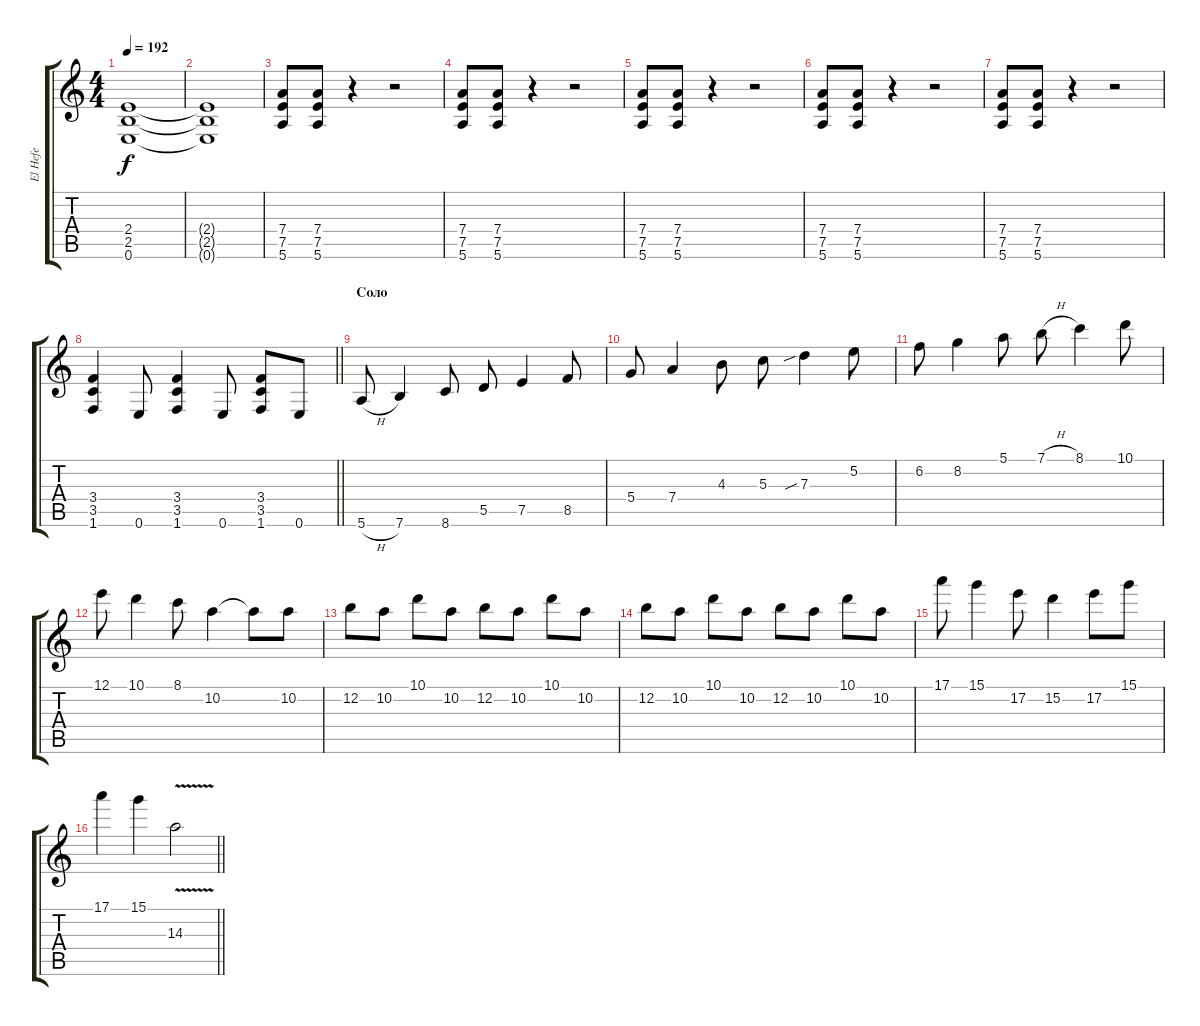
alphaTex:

\track ("El Hefe" "El Hefe") {instrument overdrivenguitar}
\staff {score tabs}
\tuning (E4 B3 G3 D3 A2 E2) {hide}
\ts (4 4)
\tempo 192
\clef g2
\ks c
(2.4 2.5 0.6).1{dy f} |
(2.4{t} 2.5{t} 0.6{t}).1 |
(7.4 7.5 5.6).8 (7.4 7.5 5.6).8 r.4 r.2 |
(7.4 7.5 5.6).8 (7.4 7.5 5.6).8 r.4 r.2 |
(7.4 7.5 5.6).8 (7.4 7.5 5.6).8 r.4 r.2 |
(7.4 7.5 5.6).8 (7.4 7.5 5.6).8 r.4 r.2 |
(7.4 7.5 5.6).8 (7.4 7.5 5.6).8 r.4 r.2 |
\barLineRight lightlight
(3.4 3.5 1.6).4 0.6.8 (3.4 3.5 1.6).4 0.6.8 (3.4 3.5 1.6).8 0.6.8 |
\section ("" "Соло")
5.6{h}.8 7.6.4 8.6.8 5.5.8 7.5.4 8.5.8 |
5.4.8 7.4.4 4.3.8 5.3.8 7.3{sib}.4 5.2.8 |
6.2.8 8.2.4 5.1.8 7.1{h}.8 8.1.4 10.1.8 |
12.1.8 10.1.4 8.1.8 10.2.4 10.2{t}.8 10.2.8 |
12.2.8 10.2.8 10.1.8 10.2.8 12.2.8 10.2.8 10.1.8 10.2.8 |
12.2.8 10.2.8 10.1.8 10.2.8 12.2.8 10.2.8 10.1.8 10.2.8 |
17.1.8 15.1.4 17.2.8 15.2.4 17.2.8 15.1.8 |
\barLineRight lightlight
17.1.4 15.1.4 14.3{v}.2
